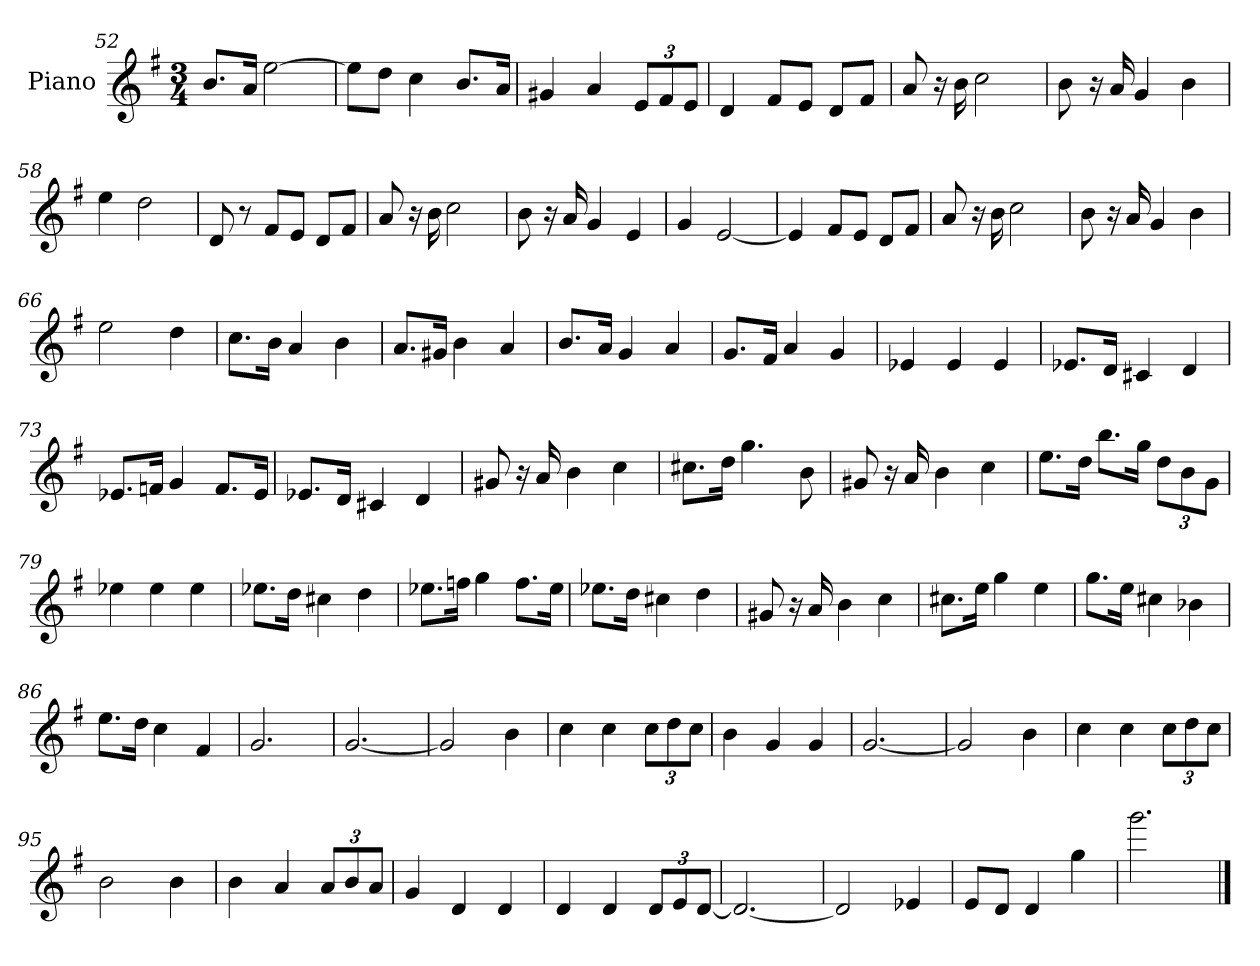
**kern
*part1
*staff1
*I"Piano
*I'Pno
*clefG2
*k[f#]
*G:
*M3/4
=52
8.b/L
16a/Jk
[2ee
=53
8ee\L]
8dd\J
4cc
8.b/L
16a/Jk
=54
4g#X
4a
12e/L
12f#/
12e/J
=55
4d
8f#/L
8e/J
8d/L
8f#/J
=56
8a
16r
16b
2cc
=57
8b
16r
16a
4g
4b
=58
4ee
2dd
=59
8d
8r
8f#/L
8e/J
8d/L
8f#/J
=60
8a
16r
16b
2cc
=61
8b
16r
16a
4g
4e
=62
4g
[2e
=63
4e]
8f#/L
8e/J
8d/L
8f#/J
=64
8a
16r
16b
2cc
=65
8b
16r
16a
4g
4b
=66
2ee
4dd
=67
8.cc\L
16b\Jk
4a
4b
=68
8.a/L
16g#X/Jk
4b
4a
=69
8.b/L
16a/Jk
4g
4a
=70
8.g/L
16f#/Jk
4a
4g
=71
4e-X
4e-
4e-
=72
8.e-X/L
16d/Jk
4c#X
4d
=73
8.e-X/L
16fn/Jk
4g
8.f/L
16e-/Jk
=74
8.e-X/L
16d/Jk
4c#X
4d
=75
8g#X
16r
16a
4b
4cc
=76
8.cc#X\L
16dd\Jk
4.gg
8b
=77
8g#X
16r
16a
4b
4cc
=78
8.ee\L
16dd\Jk
8.bb\L
16gg\Jk
12dd\L
12b\
12g\J
=79
4ee-X
4ee-
4ee-
=80
8.ee-X\L
16dd\Jk
4cc#X
4dd
=81
8.ee-X\L
16ffn\Jk
4gg
8.ff\L
16ee-\Jk
=82
8.ee-X\L
16dd\Jk
4cc#X
4dd
=83
8g#X
16r
16a
4b
4cc
=84
8.cc#X\L
16ee\Jk
4gg
4ee
=85
8.gg\L
16ee\Jk
4cc#X
4b-X
=86
8.ee\L
16dd\Jk
4cc
4f#
=87
2.g
=88
[2.g
=89
2g]
4b
=90
4cc
4cc
12cc\L
12dd\
12cc\J
=91
4b
4g
4g
=92
[2.g
=93
2g]
4b
=94
4cc
4cc
12cc\L
12dd\
12cc\J
=95
2b
4b
=96
4b
4a
12a/L
12b/
12a/J
=97
4g
4d
4d
=98
4d
4d
12d/L
12e/
[12d/J
=99
2.d_
=100
2d]
4e-X
=101
8e/L
8d/J
4d
4gg
=102
2.ggg
==
*-
